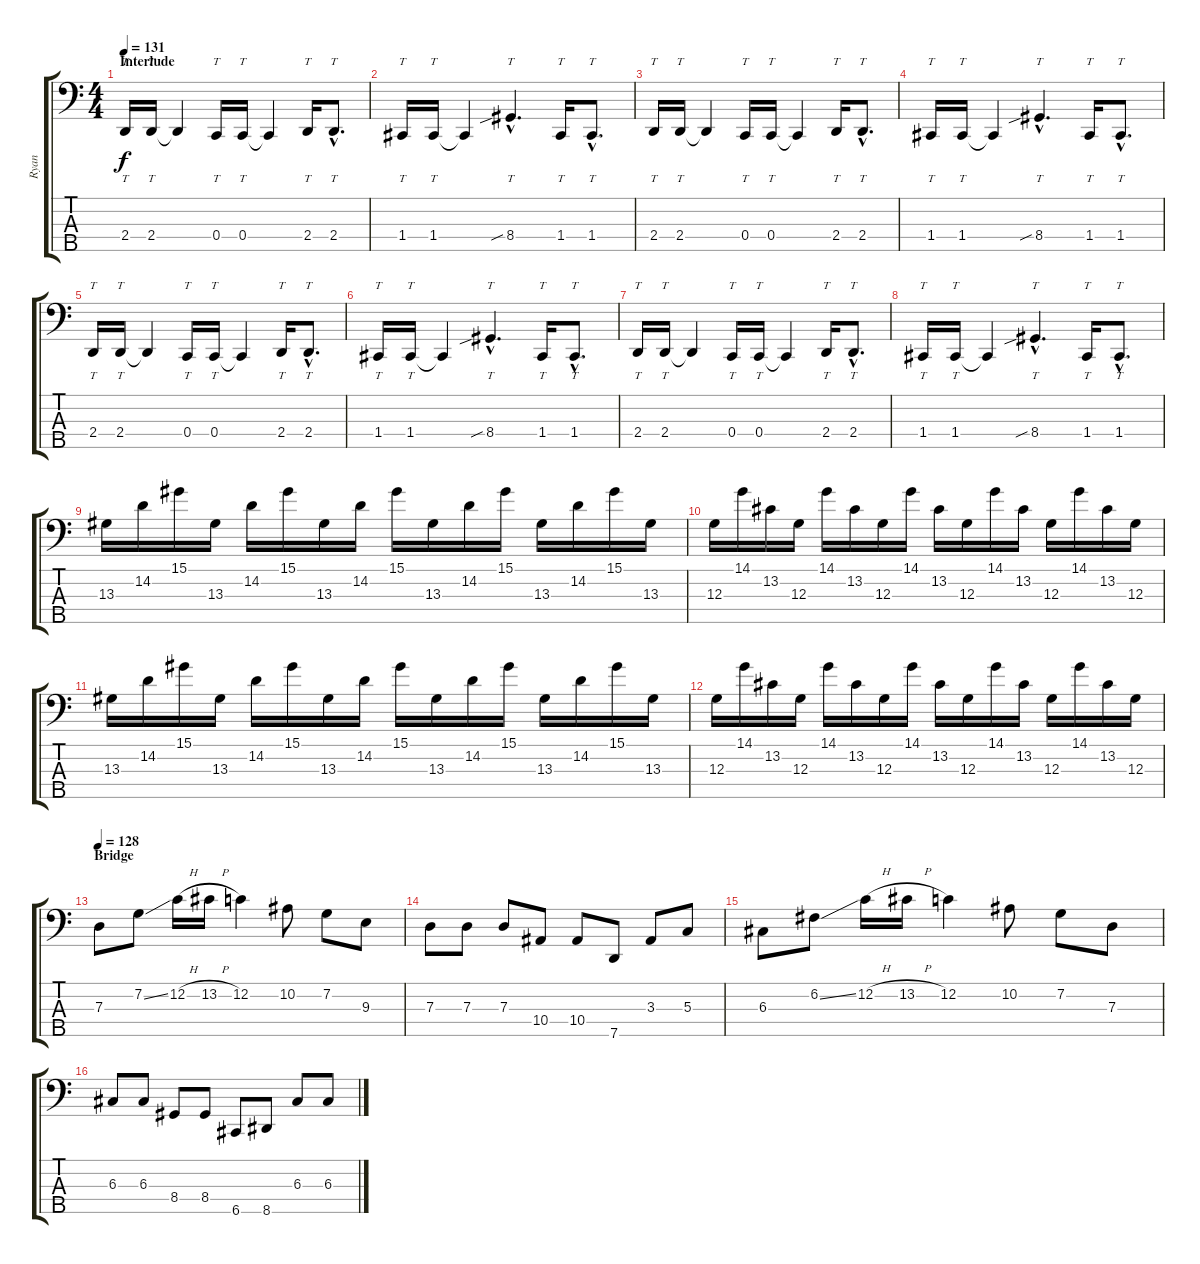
\track ("Ryan" "Ryan") {instrument electricbassfinger}
\staff {score tabs}
\tuning (F2 C2 G1 C1 G0) {hide}
\ts (4 4)
\section ("" "Interlude")
\tempo 131
\clef f4
\ks c
2.4.16{tt dy f} 2.4.16{tt} 2.4{t}.4 0.4.16{tt} 0.4.16{tt} 0.4{t}.4 2.4.16{tt} 2.4{hac}.8{tt d} |
1.4.16{tt} 1.4.16{tt} 1.4{t}.4 8.4{sib hac}.4{tt d} 1.4.16{tt} 1.4{hac}.8{tt d} |
2.4.16{tt} 2.4.16{tt} 2.4{t}.4 0.4.16{tt} 0.4.16{tt} 0.4{t}.4 2.4.16{tt} 2.4{hac}.8{tt d} |
1.4.16{tt} 1.4.16{tt} 1.4{t}.4 8.4{sib hac}.4{tt d} 1.4.16{tt} 1.4{hac}.8{tt d} |
2.4.16{tt} 2.4.16{tt} 2.4{t}.4 0.4.16{tt} 0.4.16{tt} 0.4{t}.4 2.4.16{tt} 2.4{hac}.8{tt d} |
1.4.16{tt} 1.4.16{tt} 1.4{t}.4 8.4{sib hac}.4{tt d} 1.4.16{tt} 1.4{hac}.8{tt d} |
2.4.16{tt} 2.4.16{tt} 2.4{t}.4 0.4.16{tt} 0.4.16{tt} 0.4{t}.4 2.4.16{tt} 2.4{hac}.8{tt d} |
1.4.16{tt} 1.4.16{tt} 1.4{t}.4 8.4{sib hac}.4{tt d} 1.4.16{tt} 1.4{hac}.8{tt d} |
13.3.16 14.2.16 15.1.16 13.3.16 14.2.16 15.1.16 13.3.16 14.2.16 15.1.16 13.3.16 14.2.16 15.1.16 13.3.16 14.2.16 15.1.16 13.3.16 |
12.3.16 14.1.16 13.2.16 12.3.16 14.1.16 13.2.16 12.3.16 14.1.16 13.2.16 12.3.16 14.1.16 13.2.16 12.3.16 14.1.16 13.2.16 12.3.16 |
13.3.16 14.2.16 15.1.16 13.3.16 14.2.16 15.1.16 13.3.16 14.2.16 15.1.16 13.3.16 14.2.16 15.1.16 13.3.16 14.2.16 15.1.16 13.3.16 |
12.3.16 14.1.16 13.2.16 12.3.16 14.1.16 13.2.16 12.3.16 14.1.16 13.2.16 12.3.16 14.1.16 13.2.16 12.3.16 14.1.16 13.2.16 12.3.16 |
\section ("" "Bridge")
\tempo 128
7.3.8 7.2{ss}.8 12.2{h}.16 13.2{h}.16 12.2.4 10.2.8 7.2.8 9.3.8 |
7.3.8 7.3.8 7.3.8 10.4.8 10.4.8 7.5.8 3.3.8 5.3.8 |
6.3.8 6.2{ss}.8 12.2{h}.16 13.2{h}.16 12.2.4 10.2.8 7.2.8 7.3.8 |
6.3.8 6.3.8 8.4.8 8.4.8 6.5.8 8.5.8 6.3.8 6.3.8
